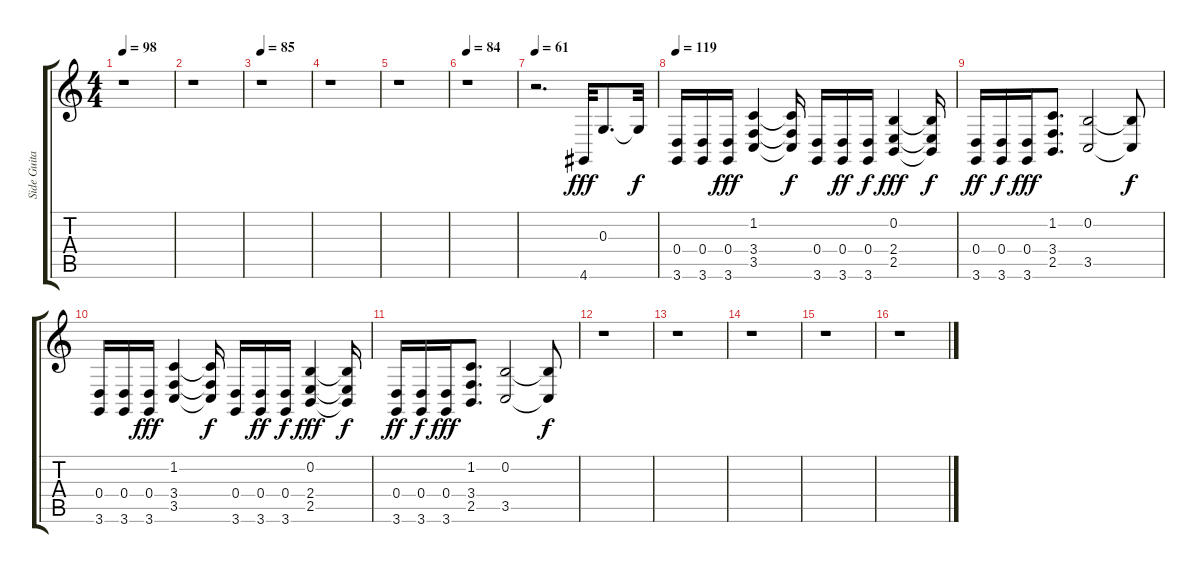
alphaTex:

\track ("Side Guitar L                   " "Side Guita") {instrument lead1square}
\staff {score tabs}
\tuning (E4 B3 G3 D3 A2 E2) {hide}
\ts (4 4)
\tempo 98
\clef g2
\ks c
r.1{dy fff instrument lead1square} |
r.1 |
\tempo 85
r.1 |
r.1 |
r.1 |
\tempo 84
r.1 |
\tempo 61
r.2{d} 4.6.32{volume 16 balance 0} 0.3.8{d} 0.3{t}.32{dy f} |
\tempo 119
(0.4 3.6).16 (0.4 3.6).16 (0.4 3.6).16{dy fff} (1.2 3.4 3.5).4{instrument lead1square} (1.2{t} 3.4{t} 3.5{t}).16{dy f} (0.4 3.6).16{instrument lead1square} (0.4 3.6).16{dy ff} (0.4 3.6).16{dy f} (0.2 2.4 2.5).4{dy fff instrument lead1square} (0.2{t} 2.4{t} 2.5{t}).16{dy f} |
(0.4 3.6).16{dy ff instrument lead1square} (0.4 3.6).16{dy f} (0.4 3.6).16{dy fff} (1.2 3.4 2.5).8{d instrument lead1square} (0.2 3.5).2 (0.2{t} 3.5{t}).8{dy f} |
(0.4 3.6).16{instrument lead1square} (0.4 3.6).16 (0.4 3.6).16{dy fff} (1.2 3.4 3.5).4{instrument lead1square} (1.2{t} 3.4{t} 3.5{t}).16{dy f} (0.4 3.6).16{instrument lead1square} (0.4 3.6).16{dy ff} (0.4 3.6).16{dy f} (0.2 2.4 2.5).4{dy fff instrument lead1square} (0.2{t} 2.4{t} 2.5{t}).16{dy f} |
(0.4 3.6).16{dy ff instrument lead1square} (0.4 3.6).16{dy f} (0.4 3.6).16{dy fff} (1.2 3.4 2.5).8{d instrument lead1square} (0.2 3.5).2 (0.2{t} 3.5{t}).8{dy f} |
r.1 |
r.1 |
r.1 |
r.1 |
r.1
